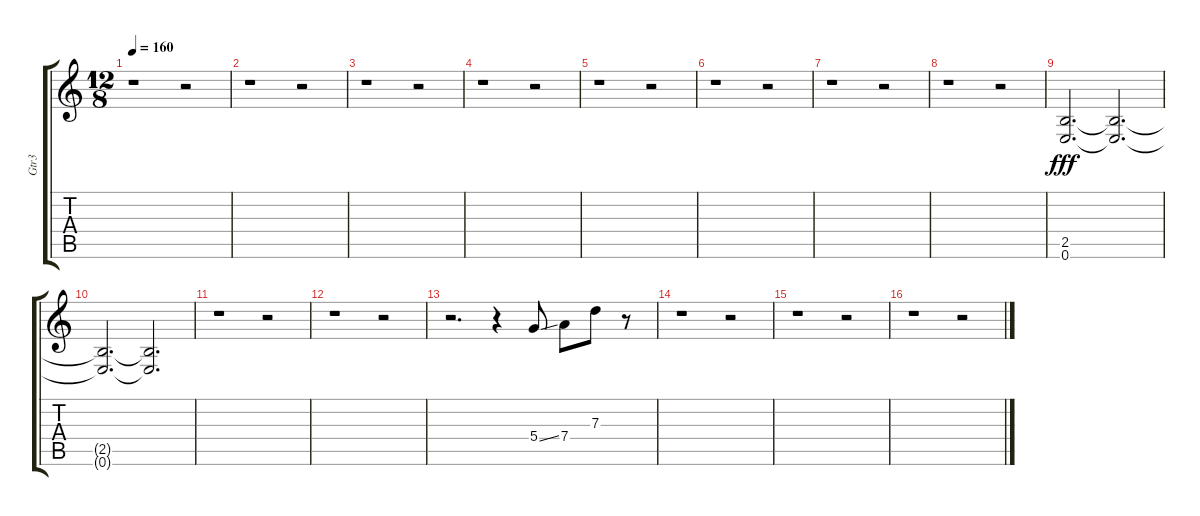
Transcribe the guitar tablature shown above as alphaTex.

\track ("Gtr3" "Gtr3") {instrument distortionguitar}
\staff {score tabs}
\tuning (E4 B3 G3 D3 A2 E2) {hide}
\ts (12 8)
\tempo 160
\clef g2
\ks c
r.1{dy fff} r.2 |
r.1 r.2 |
r.1 r.2 |
r.1 r.2 |
r.1 r.2 |
r.1 r.2 |
r.1 r.2 |
r.1 r.2 |
(2.5 0.6).2{d} (2.5{t} 0.6{t}).2{d} |
(2.5{t} 0.6{t}).2{d} (2.5{t} 0.6{t}).2{d} |
r.1 r.2 |
r.1 r.2 |
r.2{d} r.4 5.4{ss}.8 7.4.8 7.3.8 r.8 |
r.1 r.2 |
r.1 r.2 |
r.1 r.2
